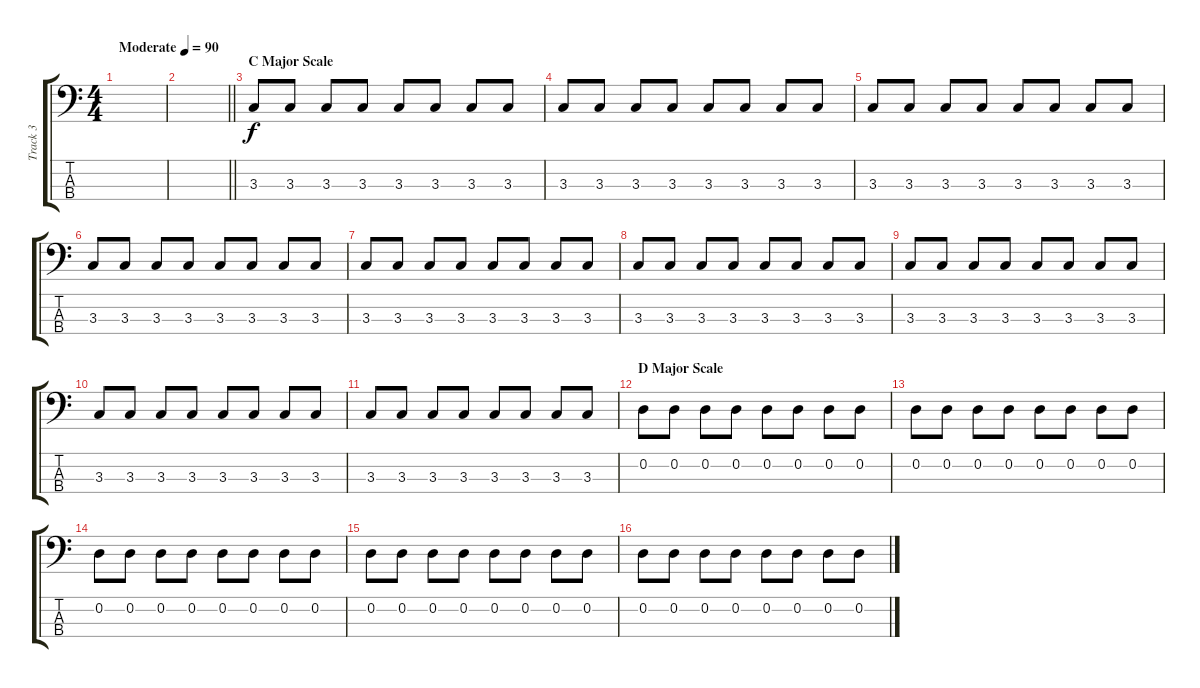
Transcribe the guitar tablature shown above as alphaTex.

\track ("Track 3" "Track 3") {instrument electricbassfinger}
\staff {score tabs}
\tuning (G2 D2 A1 E1) {hide}
\ts (4 4)
\tempo (90 "Moderate")
\clef f4
\ks c
|
\barLineRight lightlight
|
\section ("" "C Major Scale")
3.3.8 3.3.8 3.3.8 3.3.8 3.3.8 3.3.8 3.3.8 3.3.8 |
3.3.8 3.3.8 3.3.8 3.3.8 3.3.8 3.3.8 3.3.8 3.3.8 |
3.3.8 3.3.8 3.3.8 3.3.8 3.3.8 3.3.8 3.3.8 3.3.8 |
3.3.8 3.3.8 3.3.8 3.3.8 3.3.8 3.3.8 3.3.8 3.3.8 |
3.3.8 3.3.8 3.3.8 3.3.8 3.3.8 3.3.8 3.3.8 3.3.8 |
3.3.8 3.3.8 3.3.8 3.3.8 3.3.8 3.3.8 3.3.8 3.3.8 |
3.3.8 3.3.8 3.3.8 3.3.8 3.3.8 3.3.8 3.3.8 3.3.8 |
3.3.8 3.3.8 3.3.8 3.3.8 3.3.8 3.3.8 3.3.8 3.3.8 |
3.3.8 3.3.8 3.3.8 3.3.8 3.3.8 3.3.8 3.3.8 3.3.8 |
\section ("" "D Major Scale")
0.2.8 0.2.8 0.2.8 0.2.8 0.2.8 0.2.8 0.2.8 0.2.8 |
0.2.8 0.2.8 0.2.8 0.2.8 0.2.8 0.2.8 0.2.8 0.2.8 |
0.2.8 0.2.8 0.2.8 0.2.8 0.2.8 0.2.8 0.2.8 0.2.8 |
0.2.8 0.2.8 0.2.8 0.2.8 0.2.8 0.2.8 0.2.8 0.2.8 |
0.2.8 0.2.8 0.2.8 0.2.8 0.2.8 0.2.8 0.2.8 0.2.8
